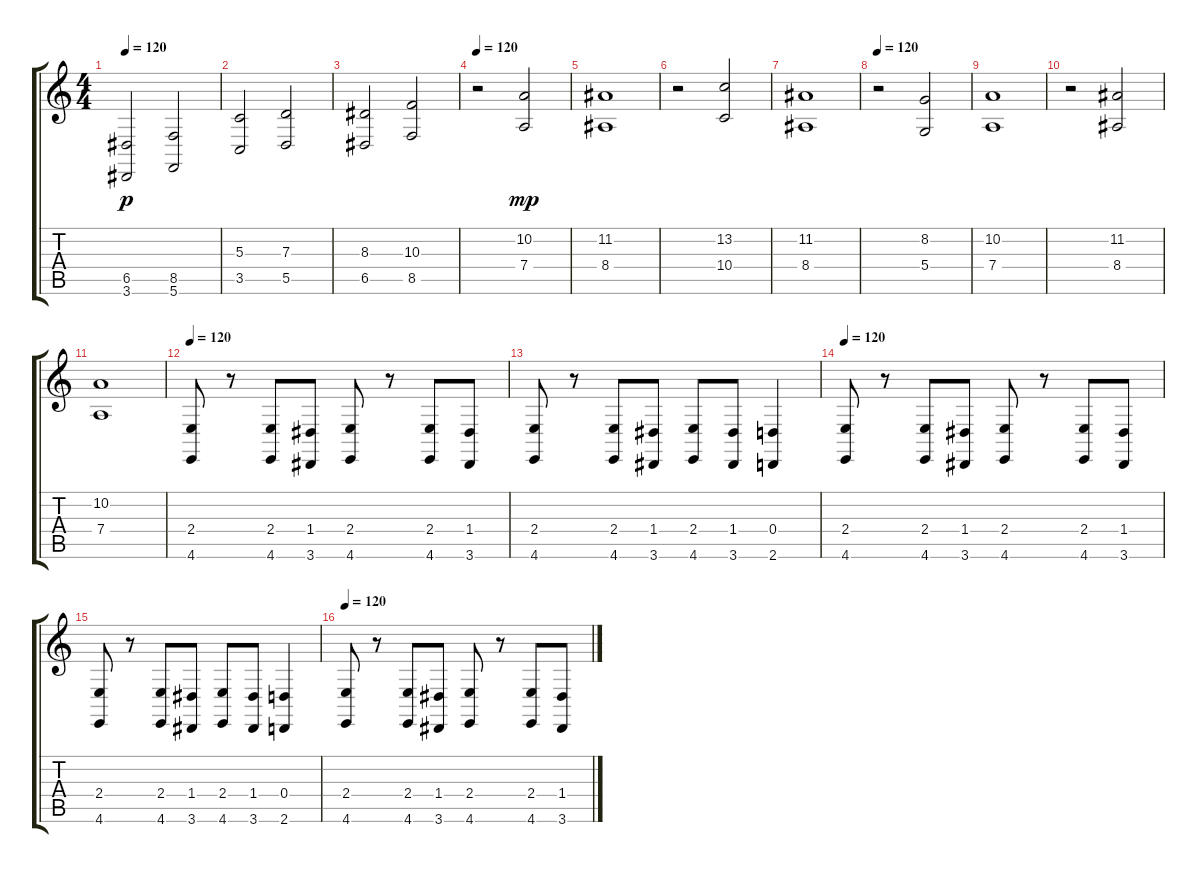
\track "" {instrument churchorgan}
\staff {score tabs}
\tuning (E4 B3 G3 D3 A2 C2) {hide}
\ts (4 4)
\tempo 120
\clef g2
\ks c
(6.5 3.6).2{dy p} (8.5 5.6).2 |
(5.3 3.5).2 (7.3 5.5).2 |
(8.3 6.5).2 (10.3 8.5).2 |
\tempo 120
r.2 (10.2 7.4).2{dy mp} |
(11.2 8.4).1 |
r.2 (13.2 10.4).2 |
(11.2 8.4).1 |
\tempo 120
r.2 (8.2 5.4).2 |
(10.2 7.4).1 |
r.2 (11.2 8.4).2 |
(10.2 7.4).1 |
\tempo 120
(2.4 4.6).8{txt "" volume 13} r.8 (2.4 4.6).8 (1.4 3.6).8 (2.4 4.6).8 r.8 (2.4 4.6).8 (1.4 3.6).8 |
(2.4 4.6).8 r.8 (2.4 4.6).8 (1.4 3.6).8 (2.4 4.6).8 (1.4 3.6).8 (0.4 2.6).4 |
\tempo 120
(2.4 4.6).8{txt "" volume 13} r.8 (2.4 4.6).8 (1.4 3.6).8 (2.4 4.6).8 r.8 (2.4 4.6).8 (1.4 3.6).8 |
(2.4 4.6).8 r.8 (2.4 4.6).8 (1.4 3.6).8 (2.4 4.6).8 (1.4 3.6).8 (0.4 2.6).4 |
\tempo 120
(2.4 4.6).8{txt "" volume 13} r.8 (2.4 4.6).8 (1.4 3.6).8 (2.4 4.6).8 r.8 (2.4 4.6).8 (1.4 3.6).8
